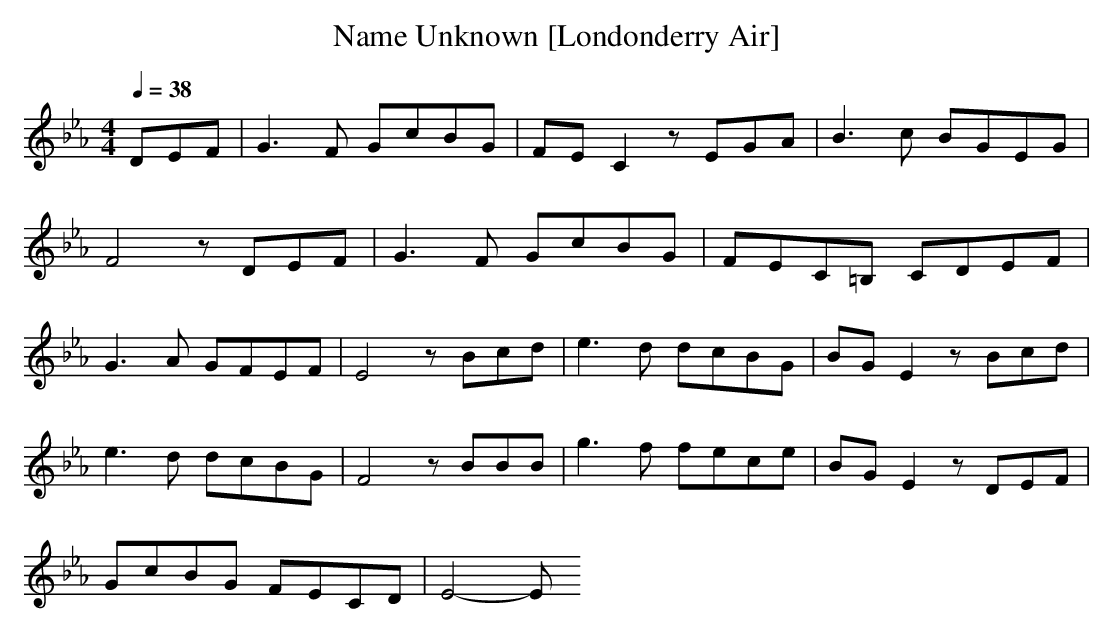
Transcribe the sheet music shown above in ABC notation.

X:1
T: Name Unknown [Londonderry Air]
M: 4/4
L: 1/8
Q: 1/4=38
K: Eb % 3 flats
V: 1
DEF|G3F GcBG|FE C2 zEGA|B3c BGEG|
F4 zDEF|G3F GcBG|FEC=B, CDEF|
G3A GFEF|E4 zBcd|e3d dcBG|BG E2 zBcd|
e3d dcBG|F4 zBBB|g3f fece|BG E2 zDEF|
GcBG FECD|E4-E
